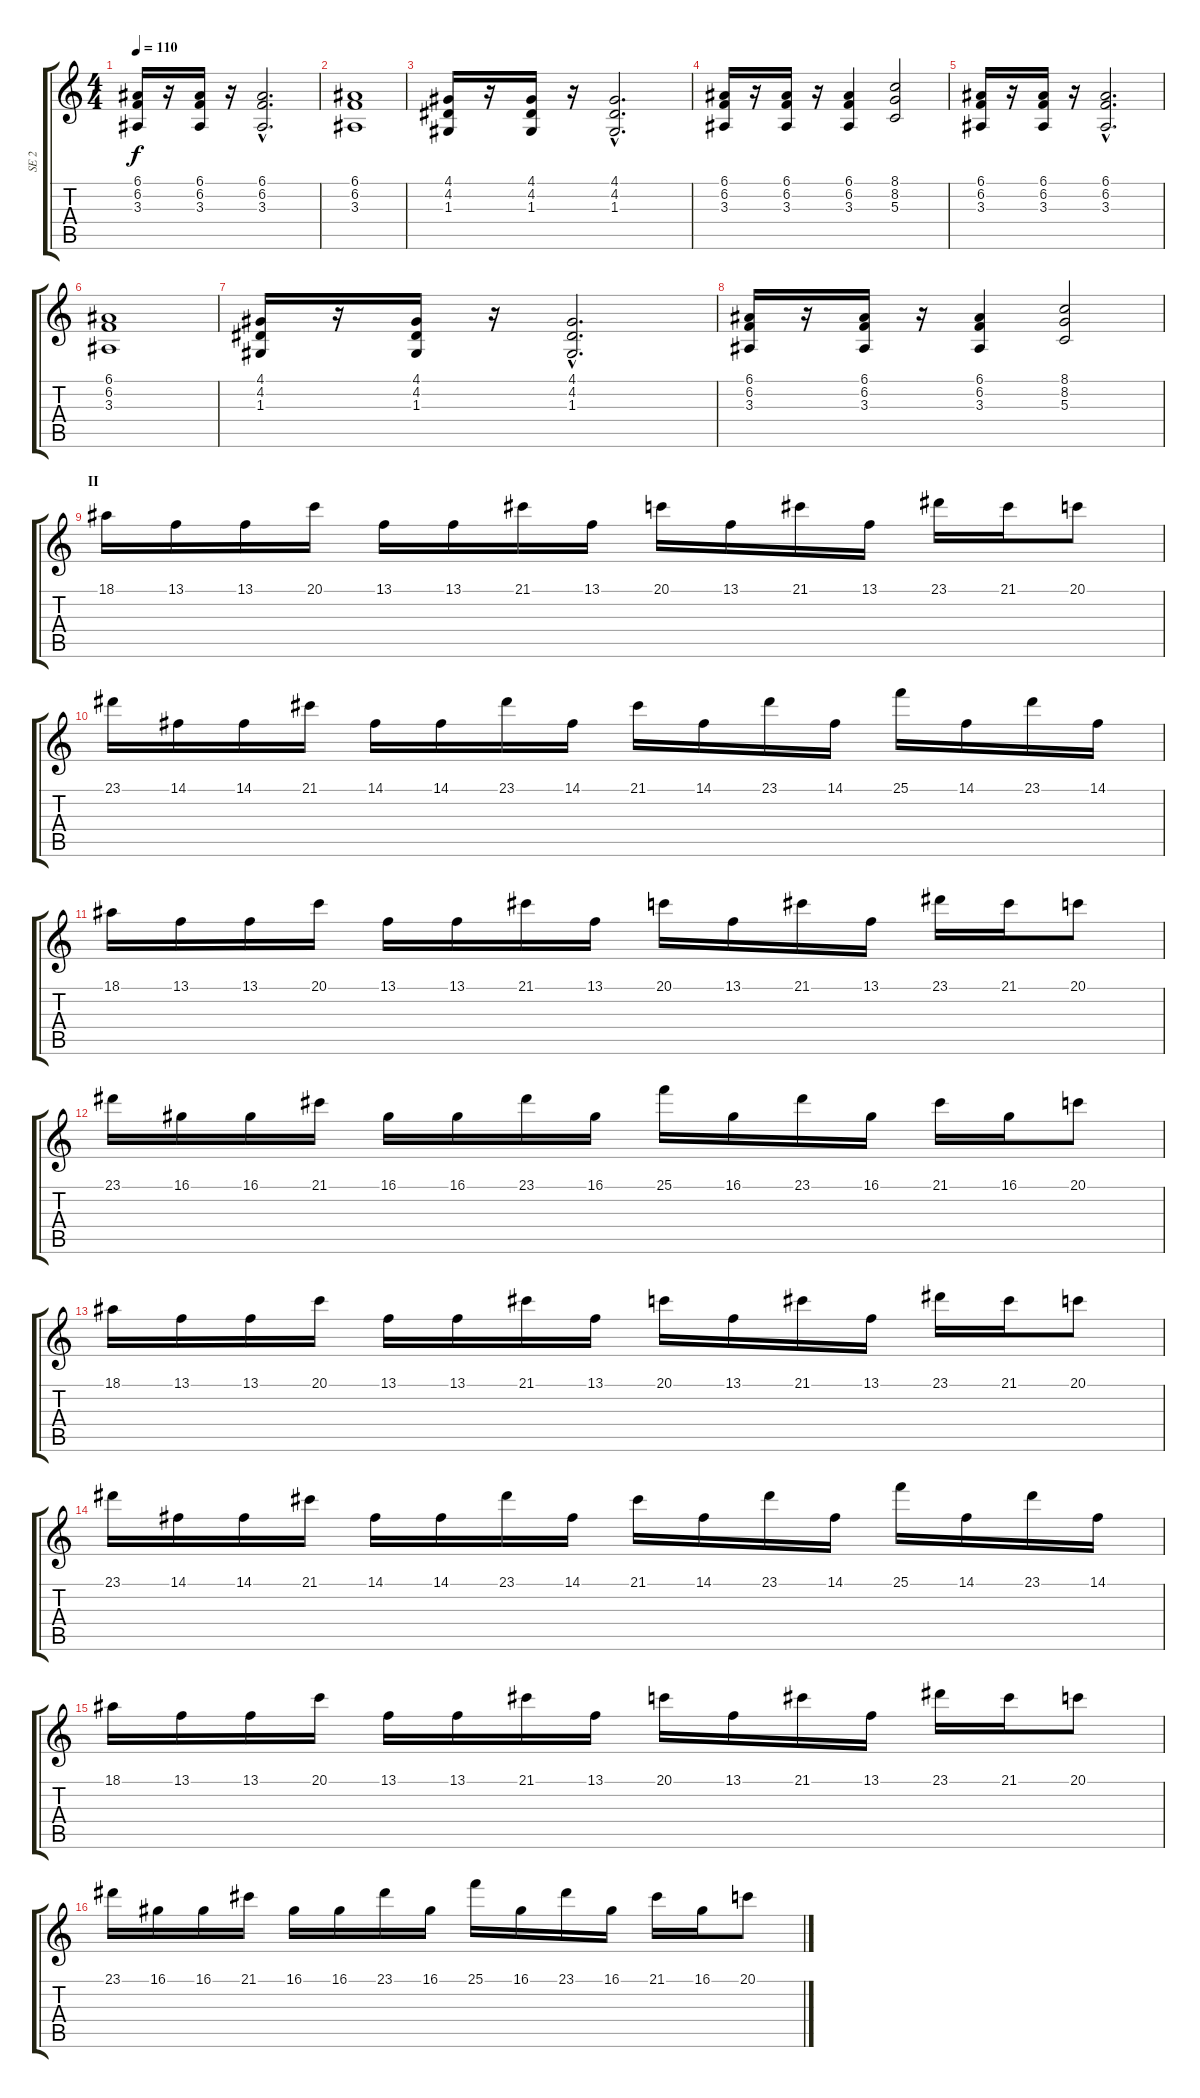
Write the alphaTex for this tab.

\track ("SE 2" "SE 2") {instrument stringensemble1}
\staff {score tabs}
\tuning (E4 B3 G3 D3 A2 E2) {hide}
\ts (4 4)
\tempo 110
\clef g2
\ks c
(6.1 6.2 3.3).16{dy f volume 12 instrument tuba} r.16 (6.1 6.2 3.3).16 r.16 (6.1{hac} 6.2{hac} 3.3{hac}).2{d} |
(6.1 6.2 3.3).1 |
(4.1 4.2 1.3).16 r.16 (4.1 4.2 1.3).16 r.16 (4.1{hac} 4.2{hac} 1.3{hac}).2{d} |
(6.1 6.2 3.3).16 r.16 (6.1 6.2 3.3).16 r.16 (6.1 6.2 3.3).4 (8.1 8.2 5.3).2 |
(6.1 6.2 3.3).16{volume 12 instrument tuba} r.16 (6.1 6.2 3.3).16 r.16 (6.1{hac} 6.2{hac} 3.3{hac}).2{d} |
(6.1 6.2 3.3).1 |
(4.1 4.2 1.3).16 r.16 (4.1 4.2 1.3).16 r.16 (4.1{hac} 4.2{hac} 1.3{hac}).2{d} |
(6.1 6.2 3.3).16 r.16 (6.1 6.2 3.3).16 r.16 (6.1 6.2 3.3).4 (8.1 8.2 5.3).2 |
\section ("" "II")
18.1.16{volume 12 instrument stringensemble1} 13.1.16 13.1.16 20.1.16 13.1.16 13.1.16 21.1.16 13.1.16 20.1.16 13.1.16 21.1.16 13.1.16 23.1.16 21.1.16 20.1.8 |
23.1.16 14.1.16 14.1.16 21.1.16 14.1.16 14.1.16 23.1.16 14.1.16 21.1.16 14.1.16 23.1.16 14.1.16 25.1.16 14.1.16 23.1.16 14.1.16 |
18.1.16{volume 12 instrument stringensemble1} 13.1.16 13.1.16 20.1.16 13.1.16 13.1.16 21.1.16 13.1.16 20.1.16 13.1.16 21.1.16 13.1.16 23.1.16 21.1.16 20.1.8 |
23.1.16 16.1.16 16.1.16 21.1.16 16.1.16 16.1.16 23.1.16 16.1.16 25.1.16 16.1.16 23.1.16 16.1.16 21.1.16 16.1.16 20.1.8 |
18.1.16{volume 12 instrument stringensemble1} 13.1.16 13.1.16 20.1.16 13.1.16 13.1.16 21.1.16 13.1.16 20.1.16 13.1.16 21.1.16 13.1.16 23.1.16 21.1.16 20.1.8 |
23.1.16 14.1.16 14.1.16 21.1.16 14.1.16 14.1.16 23.1.16 14.1.16 21.1.16 14.1.16 23.1.16 14.1.16 25.1.16 14.1.16 23.1.16 14.1.16 |
18.1.16{volume 12 instrument stringensemble1} 13.1.16 13.1.16 20.1.16 13.1.16 13.1.16 21.1.16 13.1.16 20.1.16 13.1.16 21.1.16 13.1.16 23.1.16 21.1.16 20.1.8 |
23.1.16 16.1.16 16.1.16 21.1.16 16.1.16 16.1.16 23.1.16 16.1.16 25.1.16 16.1.16 23.1.16 16.1.16 21.1.16 16.1.16 20.1.8
